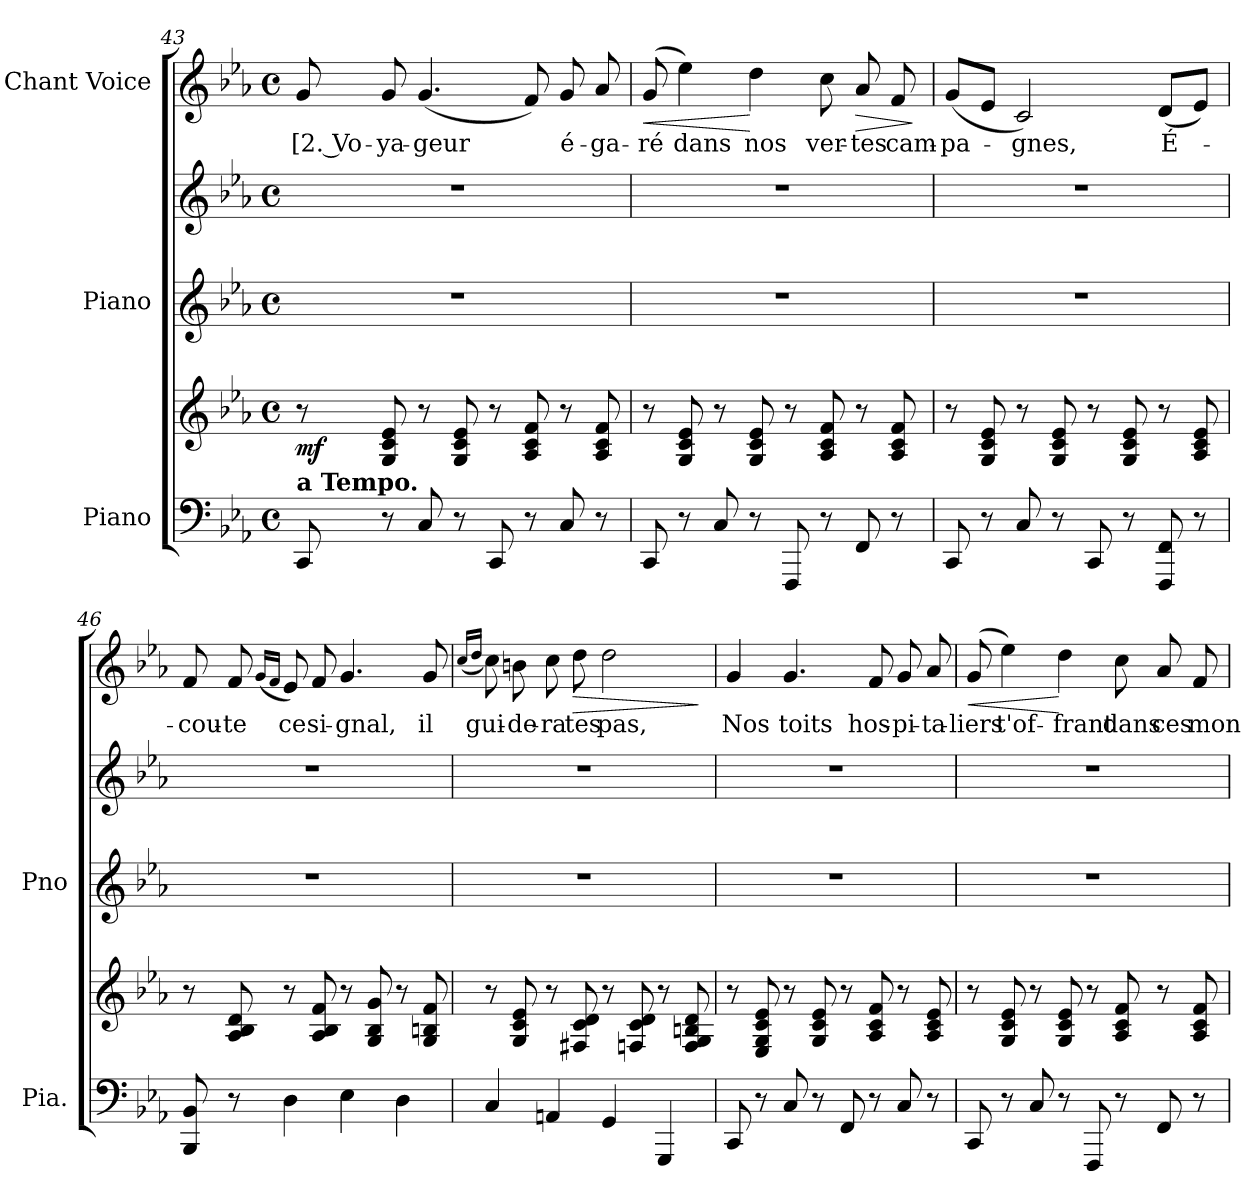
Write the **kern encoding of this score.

**kern	**kern	**dynam	**kern	**kern	**kern	**text	**dynam
*part3	*part3	*part3	*part2	*part2	*part1	*part1	*part1
*staff5	*staff4	*staff4/5	*staff3	*staff2	*staff1	*staff1	*staff1
*I"Piano	*	*	*I"Piano	*	*I"Chant Voice	*	*
*I'Pia.	*	*	*I'Pno	*	*	*	*
!!LO:PB:g=z
*clefF4	*clefG2	*	*clefG2	*clefG2	*clefG2	*	*
*k[b-e-a-]	*k[b-e-a-]	*	*k[b-e-a-]	*k[b-e-a-]	*k[b-e-a-]	*	*
*M4/4	*M4/4	*	*M4/4	*M4/4	*M4/4	*	*
*met(c)	*met(c)	*	*met(c)	*met(c)	*met(c)	*	*
*MM118	*MM118	*	*MM118	*MM118	*MM118	*	*
=43	=43	=43	=43	=43	=43	=43	=43
!LO:TX:a:B:t=a Tempo.	!	!	!	!	!	!	!
!	!	!LO:DY:b	!	!	!	!LO:LY:b	!
8CC/	8r	mf	1r	1r	8g/	[2. Vo-	.
!	!	!	!	!	!	!LO:LY:b	!
8r	8G/ 8c/ 8e-/	.	.	.	8g/	-ya-	.
!	!	!	!	!	!	!LO:LY:b	!
8C/	8r	.	.	.	(<4.g/	-geur	.
8r	8G/ 8c/ 8e-/	.	.	.	.	.	.
8CC/	8r	.	.	.	.	.	.
8r	8A-/ 8c/ 8f/	.	.	.	8f/)	.	.
!	!	!	!	!	!	!LO:LY:b	!
8C/	8r	.	.	.	8g/	é-	.
!	!	!	!	!	!	!LO:LY:b	!
8r	8A-/ 8c/ 8f/	.	.	.	8a-/	-ga-	.
=44	=44	=44	=44	=44	=44	=44	=44
!	!	!	!	!	!	!LO:LY:b	!LO:HP:b
8CC/	8r	.	1r	1r	(>8g/	-ré	<
!	!	!	!	!	!	!LO:LY:b	!
8r	8G/ 8c/ 8e-/	.	.	.	4ee-\)	dans	.
8C/	8r	.	.	.	.	.	.
!	!	!	!	!	!	!LO:LY:b	!
8r	8G/ 8c/ 8e-/	.	.	.	4dd\	nos	[
8FFF/	8r	.	.	.	.	.	.
!	!	!	!	!	!	!LO:LY:b	!
8r	8A-/ 8c/ 8f/	.	.	.	8cc\	ver-	.
!	!	!	!	!	!	!LO:LY:b	!LO:HP:b
8FF/	8r	.	.	.	8a-/	-tes	>
!	!	!	!	!	!	!LO:LY:b	!
8r	8A-/ 8c/ 8f/	.	.	.	8f/	cam-	.
.	.	.	.	.	.	.	]
=45	=45	=45	=45	=45	=45	=45	=45
!	!	!	!	!	!	!LO:LY:b	!
8CC/	8r	.	1r	1r	(<8g/L	-pa-	.
8r	8G/ 8c/ 8e-/	.	.	.	8e-/J	.	.
!	!	!	!	!	!	!LO:LY:b	!
8C/	8r	.	.	.	2c/)	-gnes,	.
8r	8G/ 8c/ 8e-/	.	.	.	.	.	.
8CC/	8r	.	.	.	.	.	.
8r	8G/ 8c/ 8e-/	.	.	.	.	.	.
!	!	!	!	!	!	!LO:LY:b	!
8FFF/ 8FF/	8r	.	.	.	(<8d/L	É-	.
8r	8A-/ 8c/ 8e-/	.	.	.	8e-/J)	.	.
=46	=46	=46	=46	=46	=46	=46	=46
!	!	!	!	!	!	!LO:LY:b	!
8BBB-/ 8BB-/	8r	.	1r	1r	8f/	-cou-	.
!	!	!	!	!	!	!LO:LY:b	!
8r	8A-/ 8B-/ 8d/	.	.	.	8f/	-te	.
.	.	.	.	.	(<16qg/LL	.	.
.	.	.	.	.	16qf/JJ	.	.
!	!	!	!	!	!	!LO:LY:b	!
4D\	8r	.	.	.	8e-/)	ce	.
!	!	!	!	!	!	!LO:LY:b	!
.	8A-/ 8B-/ 8f/	.	.	.	8f/	si-	.
!	!	!	!	!	!	!LO:LY:b	!
4E-\	8r	.	.	.	4.g/	-gnal,	.
.	8G/ 8B-/ 8g/	.	.	.	.	.	.
4D\	8r	.	.	.	.	.	.
!	!	!	!	!	!	!LO:LY:b	!
.	8G/ 8Bn/ 8f/	.	.	.	8g/	il	.
=47	=47	=47	=47	=47	=47	=47	=47
.	.	.	.	.	(<16qcc/LL	.	.
.	.	.	.	.	16qdd/JJ	.	.
!	!	!	!	!	!	!LO:LY:b	!
4C/	8r	.	1r	1r	8cc\)	gui-	.
!	!	!	!	!	!	!LO:LY:b	!
.	8G/ 8c/ 8e-/	.	.	.	8bn\	-de-	.
!	!	!	!	!	!	!LO:LY:b	!
4AAn/	8r	.	.	.	8cc\	-ra	.
!	!	!	!	!	!	!LO:LY:b	!LO:HP:b
.	8F#X/ 8c/ 8d/	.	.	.	8dd\	tes	>
!	!	!	!	!	!	!LO:LY:b	!
4GG/	8r	.	.	.	2dd\	pas,	.
.	8Fn/ 8c/ 8d/	.	.	.	.	.	.
4GGG/	8r	.	.	.	.	.	.
.	8F/ 8G/ 8Bn/ 8d/	.	.	.	.	.	.
.	.	.	.	.	.	.	]
!!LO:LB:g=z
=48	=48	=48	=48	=48	=48	=48	=48
!	!	!	!	!	!	!LO:LY:b	!
8CC/	8r	.	1r	1r	4g/	Nos	.
8r	8E-/ 8G/ 8c/ 8e-/	.	.	.	.	.	.
!	!	!	!	!	!	!LO:LY:b	!
8C/	8r	.	.	.	4.g/	toits	.
8r	8G/ 8c/ 8e-/	.	.	.	.	.	.
8FF/	8r	.	.	.	.	.	.
!	!	!	!	!	!	!LO:LY:b	!
8r	8A-/ 8c/ 8f/	.	.	.	8f/	hos-	.
!	!	!	!	!	!	!LO:LY:b	!
8C/	8r	.	.	.	8g/	-pi-	.
!	!	!	!	!	!	!LO:LY:b	!
8r	8A-/ 8c/ 8e-/	.	.	.	8a-/	-ta-	.
=49	=49	=49	=49	=49	=49	=49	=49
!	!	!	!	!	!	!LO:LY:b	!LO:HP:b
8CC/	8r	.	1r	1r	(>8g/	-liers	<
!	!	!	!	!	!	!LO:LY:b	!
8r	8G/ 8c/ 8e-/	.	.	.	4ee-\)	t'of-	.
8C/	8r	.	.	.	.	.	.
!	!	!	!	!	!	!LO:LY:b	!
8r	8G/ 8c/ 8e-/	.	.	.	4dd\	-frant	[
8FFF/	8r	.	.	.	.	.	.
!	!	!	!	!	!	!LO:LY:b	!
8r	8A-/ 8c/ 8f/	.	.	.	8cc\	dans	.
!	!	!	!	!	!	!LO:LY:b	!
8FF/	8r	.	.	.	8a-/	ces	.
!	!	!	!	!	!	!LO:LY:b	!
8r	8A-/ 8c/ 8f/	.	.	.	8f/	mon-	.
=	=	=	=	=	=	=	=
*-	*-	*-	*-	*-	*-	*-	*-
